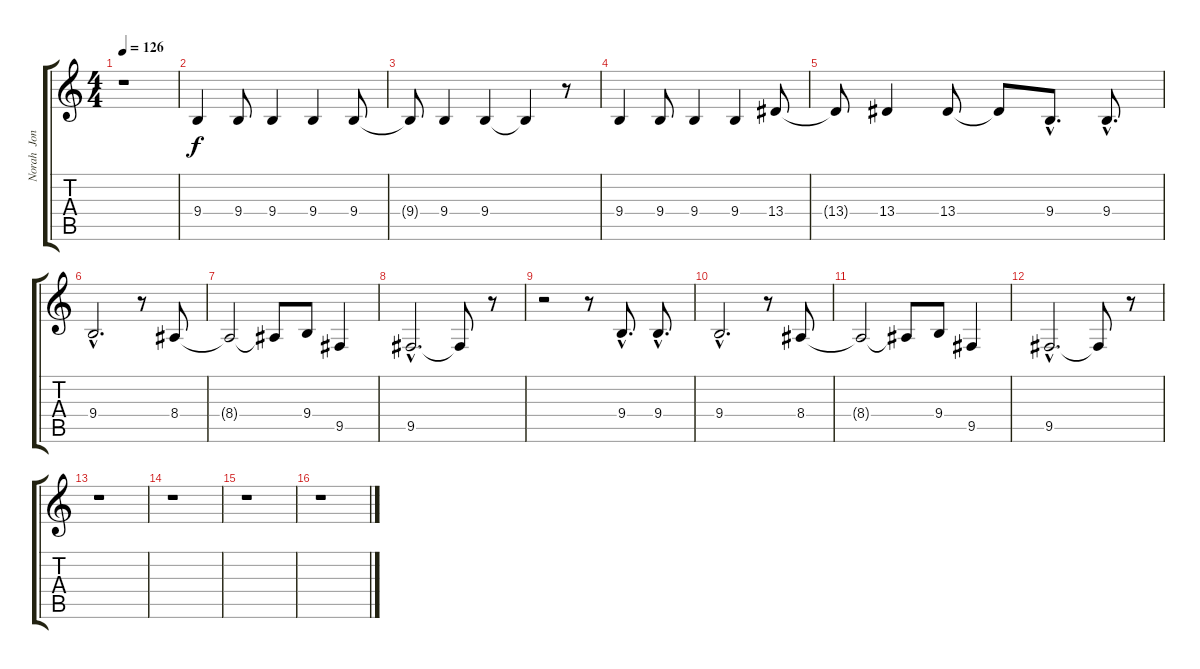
\track ("Norah  Jones" "Norah  Jon") {instrument lead1square}
\staff {score tabs}
\tuning (E4 B3 G3 D3 A2 E2) {hide}
\ts (4 4)
\tempo 126
\clef g2
\ks c
r.1{dy f} |
9.4.4 9.4.8 9.4.4 9.4.4 9.4.8 |
9.4{t}.8 9.4.4 9.4.4 9.4{t}.4 r.8 |
9.4.4 9.4.8 9.4.4 9.4.4 13.4.8 |
13.4{t}.8 13.4.4 13.4.8 13.4{t}.8 9.4{hac}.8{d} 9.4{hac}.8{d} |
9.4{hac}.2{d} r.8 8.4.8 |
8.4{t}.2 8.4{t}.8 9.4.8 9.5.4 |
9.5{hac}.2{d} 9.5{t}.8 r.8 |
r.2 r.8 9.4{hac}.8{d} 9.4{hac}.8{d} |
9.4{hac}.2{d} r.8 8.4.8 |
8.4{t}.2 8.4{t}.8 9.4.8 9.5.4 |
9.5{hac}.2{d} 9.5{t}.8 r.8 |
r.1 |
r.1 |
r.1 |
r.1
